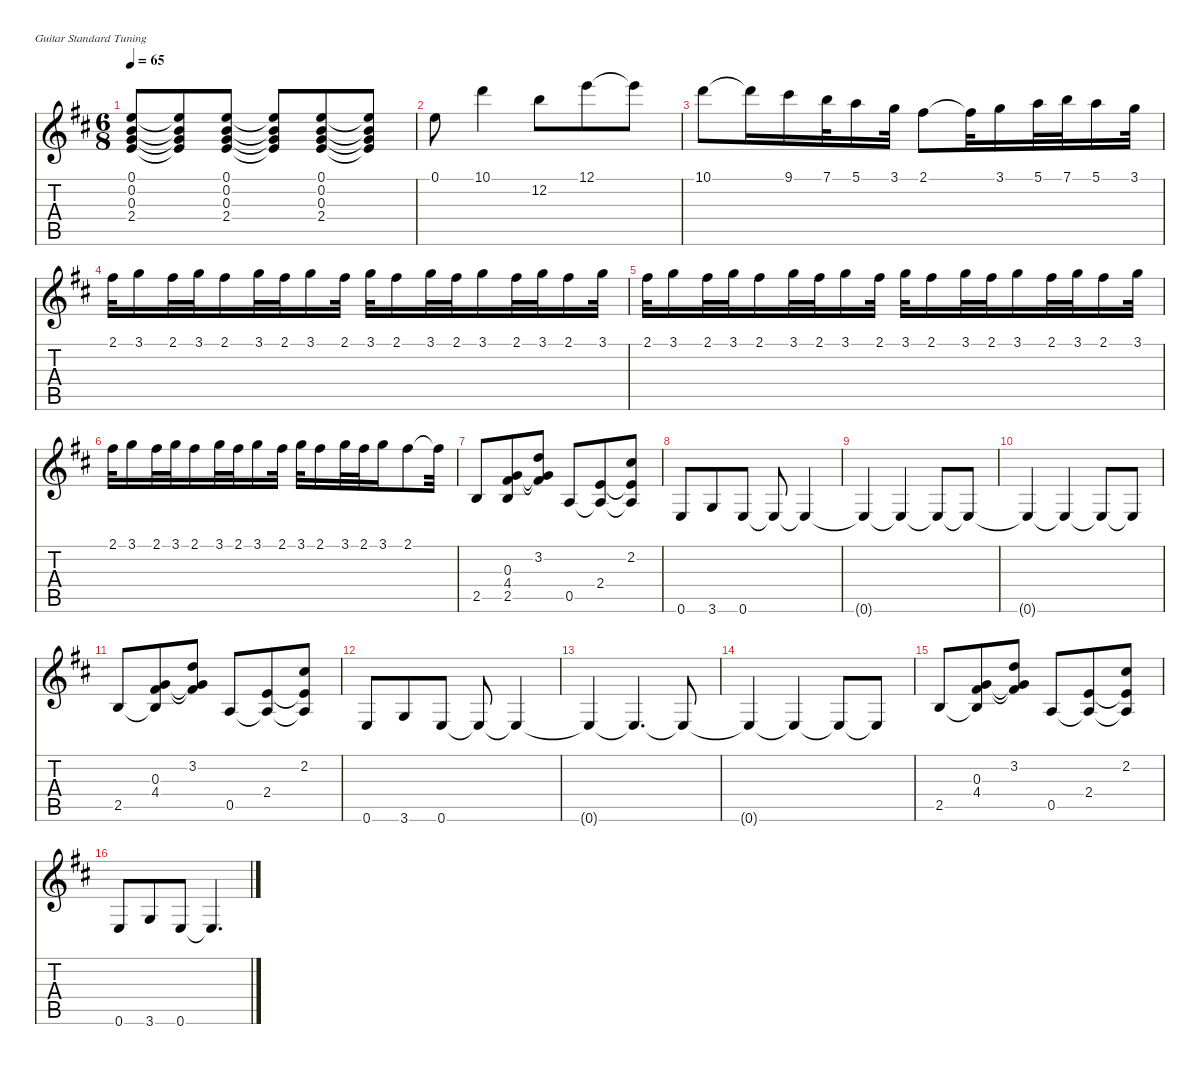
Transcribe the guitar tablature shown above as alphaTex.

\hideDynamics
\bracketExtendMode nobrackets
\singleTrackTrackNamePolicy hidden
\multiTrackTrackNamePolicy hidden
\firstSystemTrackNameMode fullname
\firstSystemTrackNameOrientation horizontal
\otherSystemsTrackNameOrientation horizontal
\track ("Guitar" "od.guit.") {defaultSystemsLayout 8 instrument overdrivenguitar}
\staff {score tabs}
\tuning (E4 B3 G3 D3 A2 E2)
\ts (6 8)
\tempo 65
\clef g2
\ks bminor
(0.3{acc forcenatural} 0.2{acc forcenatural} 2.4{acc forcenatural} 0.1{acc forcenatural}).8{dy ff beam Up} (0.3{t acc forcenatural} 0.2{t acc forcenatural} 2.4{t acc forcenatural} 0.1{t acc forcenatural}).8{beam Up} (2.4{acc forcenatural} 0.3{acc forcenatural} 0.2{acc forcenatural} 0.1{acc forcenatural}).8{beam Up} (2.4{t acc forcenatural} 0.3{t acc forcenatural} 0.2{t acc forcenatural} 0.1{t acc forcenatural}).8{beam Up} (2.4{acc forcenatural} 0.3{acc forcenatural} 0.2{acc forcenatural} 0.1{acc forcenatural}).8{beam Up} (2.4{t acc forcenatural} 0.3{t acc forcenatural} 0.2{t acc forcenatural} 0.1{t acc forcenatural}).8{beam Up} |
0.1{acc forcenatural}.8{beam Down} 10.1{acc forcenatural}.4{beam Down} 12.2{acc forcenatural}.8{beam Down} 12.1{acc forcenatural}.8{beam Down} 12.1{t acc forcenatural}.8{beam Down} |
10.1{acc forcenatural}.8{beam Down} 10.1{t acc forcenatural}.16{beam Down} 9.1{acc #}.16{beam Down} 7.1{acc forcenatural}.32{beam Down} 5.1{acc forcenatural}.16{beam Down} 3.1{acc forcenatural}.32{beam Down} 2.1{acc #}.8{beam Down} 2.1{t acc #}.32{beam Down} 3.1{acc forcenatural}.16{beam Down} 5.1{acc forcenatural}.32{beam Down} 7.1{acc forcenatural}.32{beam Down} 5.1{acc forcenatural}.16{beam Down} 3.1{acc forcenatural}.32{beam Down} |
2.1{acc #}.32{dy mf beam Down} 3.1{acc forcenatural}.16{beam Down} 2.1{acc #}.32{beam Down} 3.1{acc forcenatural}.32{beam Down} 2.1{acc #}.16{beam Down} 3.1{acc forcenatural}.32{beam Down} 2.1{acc #}.32{beam Down} 3.1{acc forcenatural}.16{beam Down} 2.1{acc #}.32{beam Down} 3.1{acc forcenatural}.32{dy f beam Down} 2.1{acc #}.16{beam Down} 3.1{acc forcenatural}.32{beam Down} 2.1{acc #}.32{beam Down} 3.1{acc forcenatural}.16{beam Down} 2.1{acc #}.32{beam Down} 3.1{acc forcenatural}.32{beam Down} 2.1{acc #}.16{beam Down} 3.1{acc forcenatural}.32{beam Down} |
2.1{acc #}.32{beam Down} 3.1{acc forcenatural}.16{beam Down} 2.1{acc #}.32{beam Down} 3.1{acc forcenatural}.32{dy ff beam Down} 2.1{acc #}.16{beam Down} 3.1{acc forcenatural}.32{beam Down} 2.1{acc #}.32{beam Down} 3.1{acc forcenatural}.16{beam Down} 2.1{acc #}.32{beam Down} 3.1{acc forcenatural}.32{beam Down} 2.1{acc #}.16{beam Down} 3.1{acc forcenatural}.32{beam Down} 2.1{acc #}.32{beam Down} 3.1{acc forcenatural}.16{beam Down} 2.1{acc #}.32{beam Down} 3.1{acc forcenatural}.32{dy fff beam Down} 2.1{acc #}.16{beam Down} 3.1{acc forcenatural}.32{beam Down} |
2.1{acc #}.32{beam Down} 3.1{acc forcenatural}.16{beam Down} 2.1{acc #}.32{beam Down} 3.1{acc forcenatural}.32{beam Down} 2.1{acc #}.16{beam Down} 3.1{acc forcenatural}.32{beam Down} 2.1{acc #}.32{beam Down} 3.1{acc forcenatural}.16{beam Down} 2.1{acc #}.32{beam Down} 3.1{acc forcenatural}.32{beam Down} 2.1{acc #}.16{beam Down} 3.1{acc forcenatural}.32{beam Down} 2.1{acc #}.32{beam Down} 3.1{acc forcenatural}.16{beam Down} 2.1{acc #}.8{beam Down} 2.1{t acc #}.32{beam Down} |
2.5{acc forcenatural}.8{dy ff beam Up} (2.5{acc forcenatural} 0.3{acc forcenatural} 4.4{acc #}).8{beam Up} (0.3{t acc forcenatural} 4.4{t acc #} 3.2{acc forcenatural}).8{beam Up} 0.5{acc forcenatural}.8{beam Up} (0.5{t acc forcenatural} 2.4{acc forcenatural}).8{beam Up} (0.5{t acc forcenatural} 2.4{t acc forcenatural} 2.2{acc #}).8{beam Up} |
0.6{acc forcenatural}.8{beam Up} 3.6{acc forcenatural}.8{beam Up} 0.6{acc forcenatural}.8{beam Up} 0.6{t acc forcenatural}.8{beam Up} 0.6{t acc forcenatural}.4{beam Up} |
0.6{t acc forcenatural}.4{beam Up} 0.6{t acc forcenatural}.4{beam Up} 0.6{t acc forcenatural}.8{beam Up} 0.6{t acc forcenatural}.8{beam Up} |
0.6{t acc forcenatural}.4{beam Up} 0.6{t acc forcenatural}.4{beam Up} 0.6{t acc forcenatural}.8{beam Up} 0.6{t acc forcenatural}.8{beam Up} |
2.5{acc forcenatural}.8{beam Up} (2.5{t acc forcenatural} 4.4{acc #} 0.3{acc forcenatural}).8{beam Up} (0.3{t acc forcenatural} 4.4{t acc #} 3.2{acc forcenatural}).8{beam Up} 0.5{acc forcenatural}.8{beam Up} (0.5{t acc forcenatural} 2.4{acc forcenatural}).8{beam Up} (2.4{t acc forcenatural} 0.5{t acc forcenatural} 2.2{acc #}).8{beam Up} |
0.6{acc forcenatural}.8{beam Up} 3.6{acc forcenatural}.8{beam Up} 0.6{acc forcenatural}.8{beam Up} 0.6{t acc forcenatural}.8{beam Up} 0.6{t acc forcenatural}.4{beam Up} |
0.6{t acc forcenatural}.4{beam Up} 0.6{t acc forcenatural}.4{d beam Up} 0.6{t acc forcenatural}.8{beam Up} |
0.6{t acc forcenatural}.4{beam Up} 0.6{t acc forcenatural}.4{beam Up} 0.6{t acc forcenatural}.8{beam Up} 0.6{t acc forcenatural}.8{beam Up} |
2.5{acc forcenatural}.8{beam Up} (4.4{acc #} 2.5{t acc forcenatural} 0.3{acc forcenatural}).8{beam Up} (4.4{t acc #} 0.3{t acc forcenatural} 3.2{acc forcenatural}).8{beam Up} 0.5{acc forcenatural}.8{beam Up} (0.5{t acc forcenatural} 2.4{acc forcenatural}).8{beam Up} (0.5{t acc forcenatural} 2.4{t acc forcenatural} 2.2{acc #}).8{beam Up} |
0.6{acc forcenatural}.8{beam Up} 3.6{acc forcenatural}.8{beam Up} 0.6{acc forcenatural}.8{beam Up} 0.6{t acc forcenatural}.4{d beam Up}
